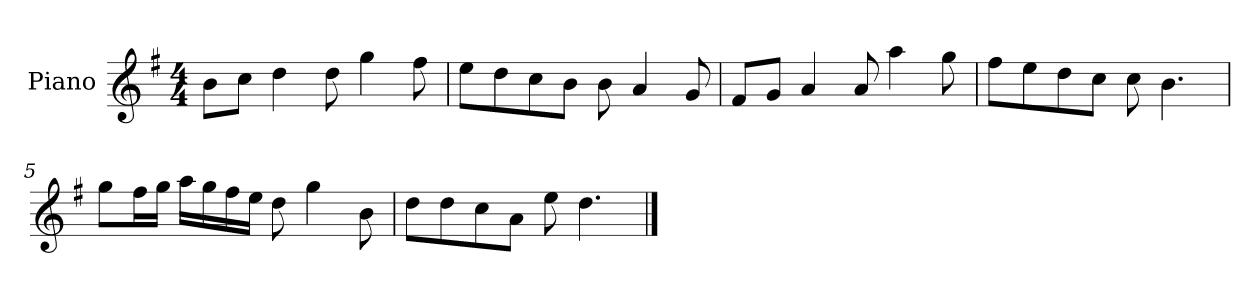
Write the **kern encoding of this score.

**kern
*part1
*staff1
*I"Piano
*I'P-no
*clefG2
*k[f#]
*M4/4
*MM90
=1
8b\L
8cc\J
4dd\
8dd\
4gg\
8ff#\
=2
8ee\L
8dd\
8cc\
8b\J
8b\
4a/
8g/
=3
8f#/L
8g/J
4a/
8a/
4aa\
8gg\
=4
8ff#\L
8ee\
8dd\
8cc\J
8cc\
4.b\
=5
8gg\L
16ff#\L
16gg\JJ
16aa\LL
16gg\
16ff#\
16ee\JJ
8dd\
4gg\
8b\
!!LO:LB:g=z
=6
8dd\L
8dd\
8cc\
8a\J
8ee\
4.dd\
==
*-
